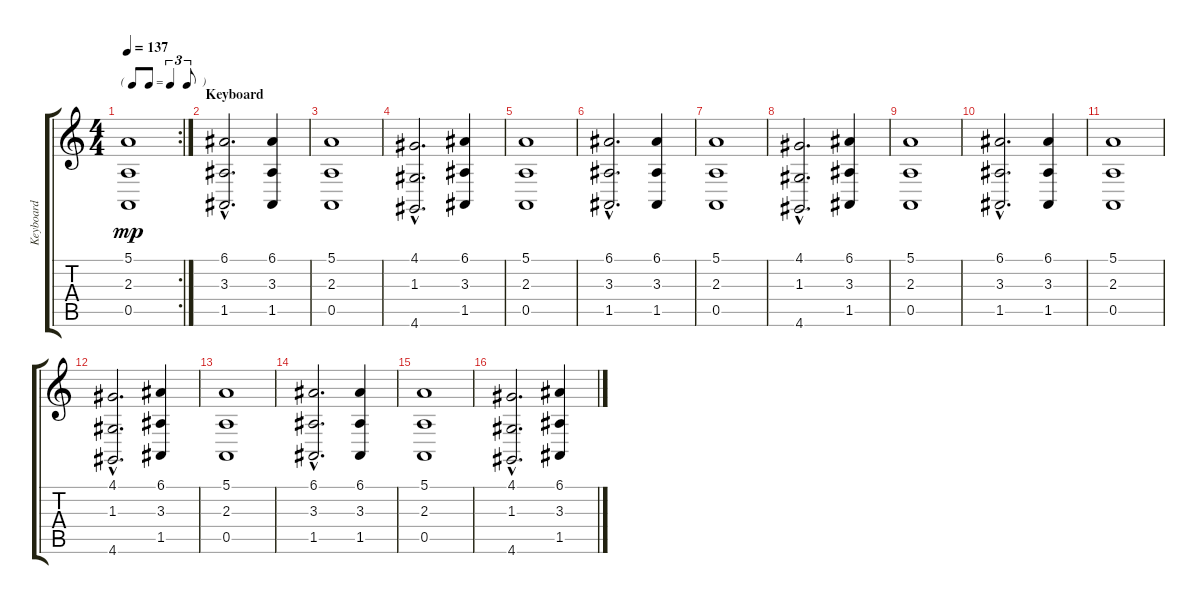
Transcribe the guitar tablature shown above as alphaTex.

\track ("Keyboard" "Keyboard") {instrument choiraahs}
\staff {score tabs}
\tuning (E4 B3 G3 D3 A2 E2) {hide}
\rc 2
\ts (4 4)
\tf triplet8th
\tempo 137
\clef g2
\ks c
(5.1 2.3 0.5).1{dy mp} |
\section ("" "Keyboard ")
(6.1{hac} 3.3{hac} 1.5{hac}).2{d} (6.1 3.3 1.5).4 |
(5.1 2.3 0.5).1 |
(4.1{hac} 1.3{hac} 4.6{hac}).2{d} (6.1 3.3 1.5).4 |
(5.1 2.3 0.5).1 |
(6.1{hac} 3.3{hac} 1.5{hac}).2{d} (6.1 3.3 1.5).4 |
(5.1 2.3 0.5).1 |
(4.1{hac} 1.3{hac} 4.6{hac}).2{d} (6.1 3.3 1.5).4 |
(5.1 2.3 0.5).1 |
(6.1{hac} 3.3{hac} 1.5{hac}).2{d} (6.1 3.3 1.5).4 |
(5.1 2.3 0.5).1 |
(4.1{hac} 1.3{hac} 4.6{hac}).2{d} (6.1 3.3 1.5).4 |
(5.1 2.3 0.5).1 |
(6.1{hac} 3.3{hac} 1.5{hac}).2{d} (6.1 3.3 1.5).4 |
(5.1 2.3 0.5).1 |
(4.1{hac} 1.3{hac} 4.6{hac}).2{d} (6.1 3.3 1.5).4
